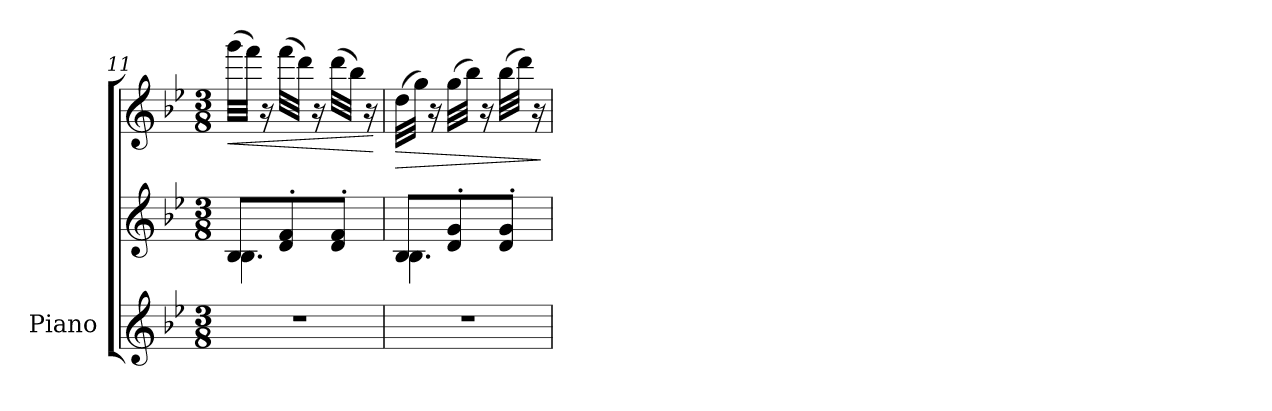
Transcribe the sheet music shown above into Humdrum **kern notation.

**kern	**kern	**kern	**dynam
*part1	*part1	*part1	*part1
*staff3	*staff2	*staff1	*staff1/2/3
*I"Piano	*	*	*
*I'Pno	*	*	*
*clefG2	*clefG2	*clefG2	*
*k[b-e-]	*k[b-e-]	*k[b-e-]	*
*M3/8	*M3/8	*M3/8	*
=11	=11	=11	=11
*	*^	*	*
!	!	!LO:N:head=solid	!	!LO:HP:b
4.r	8B-/L	4.B-\	(>32ggg\LLL	<
.	.	.	32fff\JJJ)	.
.	.	.	16r	.
.	8d/'< 8f/'<	.	(>32fff\LLL	.
.	.	.	32ddd\JJJ)	.
.	.	.	16r	.
.	8d/'< 8f/'<J	.	(>32ddd\LLL	.
.	.	.	32bb-\JJJ)	.
.	.	.	16r	.
*	*v	*v	*	*
.	.	.	[
!!LO:LB:g=z
=12	=12	=12	=12
*	*^	*	*
!	!	!LO:N:head=solid	!	!LO:HP:b
4.r	8B-/L	4.B-\	(>32dd\LLL	>
.	.	.	32gg\JJJ)	.
.	.	.	16r	.
.	8d/'< 8g/'<	.	(>32gg\LLL	.
.	.	.	32bb-\JJJ)	.
.	.	.	16r	.
.	8d/'< 8g/'<J	.	(>32bb-\LLL	.
.	.	.	32ddd\JJJ)	.
.	.	.	16r	.
*	*v	*v	*	*
.	.	.	]
=	=	=	=
*-	*-	*-	*-
